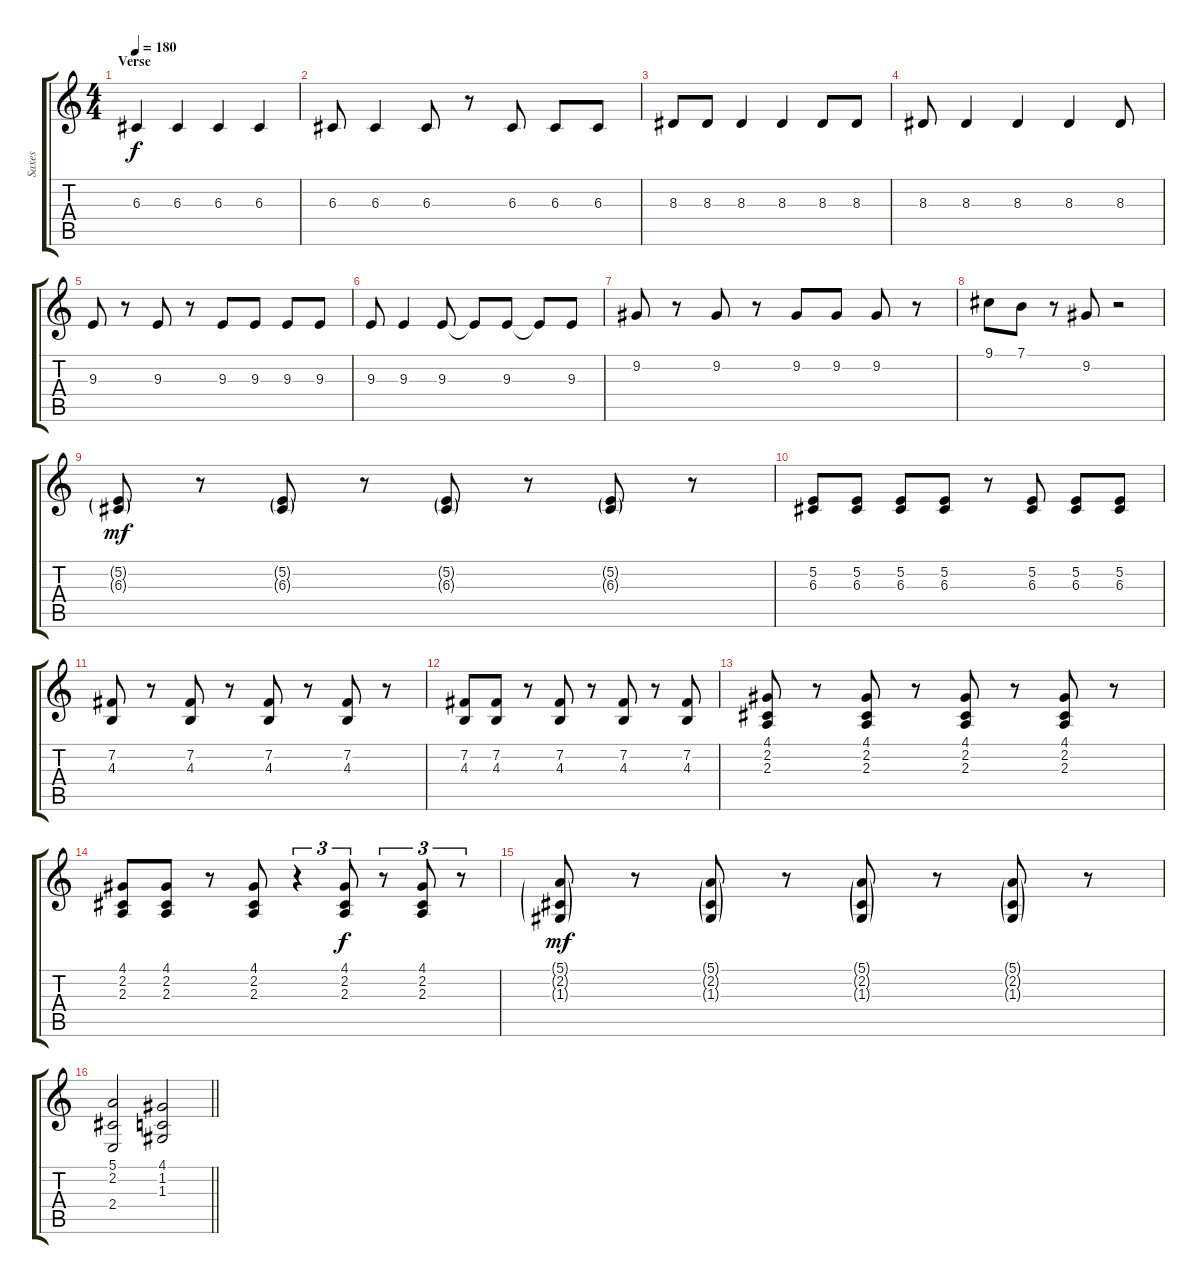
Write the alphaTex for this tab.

\track ("Saxes" "Saxes") {instrument altosax}
\staff {score tabs}
\tuning (E4 B3 G3 D3 A2 E2) {hide}
\ts (4 4)
\section ("" "Verse ")
\tempo 180
\clef g2
\ks c
6.3.4{dy f} 6.3.4 6.3.4 6.3.4 |
6.3.8 6.3.4 6.3.8 r.8 6.3.8 6.3.8 6.3.8 |
8.3.8 8.3.8 8.3.4 8.3.4 8.3.8 8.3.8 |
8.3.8 8.3.4 8.3.4 8.3.4 8.3.8 |
9.3.8 r.8 9.3.8 r.8 9.3.8 9.3.8 9.3.8 9.3.8 |
9.3.8 9.3.4 9.3.8 9.3{t}.8 9.3.8 9.3{t}.8 9.3.8 |
9.2.8 r.8 9.2.8 r.8 9.2.8 9.2.8 9.2.8 r.8 |
9.1.8 7.1.8 r.8 9.2.8 r.2 |
(5.2{g} 6.3{g}).8{dy mf} r.8 (5.2{g} 6.3{g}).8 r.8 (5.2{g} 6.3{g}).8 r.8 (5.2{g} 6.3{g}).8 r.8 |
(5.2 6.3).8 (5.2 6.3).8 (5.2 6.3).8 (5.2 6.3).8 r.8 (5.2 6.3).8 (5.2 6.3).8 (5.2 6.3).8 |
(7.2 4.3).8 r.8 (7.2 4.3).8 r.8 (7.2 4.3).8 r.8 (7.2 4.3).8 r.8 |
(7.2 4.3).8 (7.2 4.3).8 r.8 (7.2 4.3).8 r.8 (7.2 4.3).8 r.8 (7.2 4.3).8 |
(4.1 2.2 2.3).8 r.8 (4.1 2.2 2.3).8 r.8 (4.1 2.2 2.3).8 r.8 (4.1 2.2 2.3).8 r.8 |
(4.1 2.2 2.3).8 (4.1 2.2 2.3).8 r.8 (4.1 2.2 2.3).8 r.4{tu (3 2)} (4.1 2.2 2.3).8{tu (3 2) dy f} r.8{tu (3 2)} (4.1 2.2 2.3).8{tu (3 2)} r.8{tu (3 2)} |
(5.1{g} 2.2{g} 1.3{g}).8{dy mf} r.8 (5.1{g} 2.2{g} 1.3{g}).8 r.8 (5.1{g} 2.2{g} 1.3{g}).8 r.8 (5.1{g} 2.2{g} 1.3{g}).8 r.8 |
\barLineRight lightlight
(5.1 2.2 2.4).2 (4.1 1.2 1.3).2
